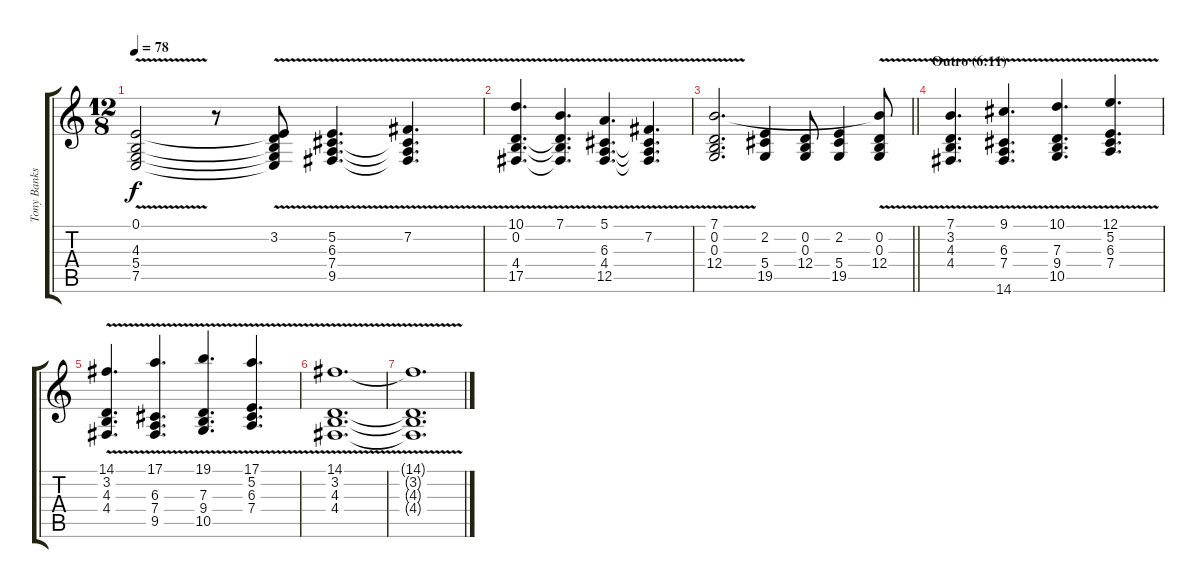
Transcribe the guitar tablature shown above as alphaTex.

\track ("Tony Banks (keyboard)" "Tony Banks") {instrument choiraahs}
\staff {score tabs}
\tuning (E4 B3 G3 D3 A2 E2) {hide}
\ts (12 8)
\tempo 78
\clef g2
\ks c
(0.1{v} 4.3 5.4 7.5).2{dy f} r.8 (0.1{t} 3.2{v} 4.3{t} 5.4{t} 7.5{t}).8 (5.2{v} 6.3 7.4 9.5).4{d} (7.2{v} 6.3{t} 7.4{t} 9.5{t}).4{d} |
(10.1{v} 0.2 4.4 17.5).4{d} (7.1{v} 0.2{t} 4.4{t} 17.5{t}).4{d} (5.1{v} 6.3 4.4 12.5).4{d} (7.2{v} 6.3{t} 4.4{t} 12.5{t}).4{d} |
\barLineRight lightlight
(7.1{v} 0.2 0.3 12.4).2{d} (2.2 5.4 19.5).4 (0.2 0.3 12.4).8 (2.2 5.4 19.5).4 (7.1{t} 0.2 0.3 12.4).8 |
\section ("" "Outro (6:11)")
(7.1{v} 3.2 4.3 4.4).4{d} (9.1{v} 6.3 7.4 14.6).4{d} (10.1{v} 7.3 9.4 10.5).4{d} (12.1{v} 5.2 6.3 7.4).4{d} |
(14.1{v} 3.2 4.3 4.4).4{d} (17.1{v} 6.3 7.4 9.5).4{d} (19.1{v} 7.3 9.4 10.5).4{d} (17.1{v} 5.2 6.3 7.4).4{d} |
(14.1{v} 3.2 4.3 4.4).1{d} |
(14.1{t} 3.2{t} 4.3{t} 4.4{t}).1{d volume 0}
